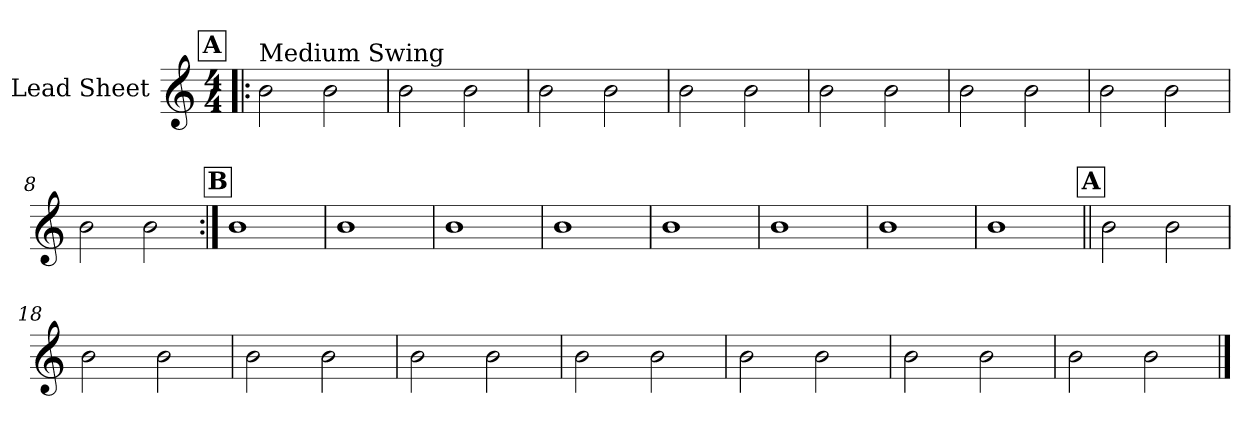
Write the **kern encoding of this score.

**kern
*part1
*staff1
*I"Lead Sheet
*clefG2
*k[]
*M4/4
!!LO:REH:place=s1:a:fs=14:t=A
=1!|:
!LO:TX:a:t=Medium Swing
2b\
2b\
=2
2b\
2b\
=3
2b\
2b\
=4
2b\
2b\
!!LO:LB:g=z
=5
2b\
2b\
=6
2b\
2b\
=7
2b\
2b\
=8
2b\
2b\
!!LO:LB:g=z
!!LO:REH:place=s1:a:fs=14:t=B
=9:|!
1b
=10
1b
=11
1b
=12
1b
!!LO:LB:g=z
=13
1b
=14
1b
=15
1b
=16
1b
!!LO:LB:g=z
!!LO:REH:place=s1:a:fs=14:t=A
=17||
2b\
2b\
=18
2b\
2b\
=19
2b\
2b\
=20
2b\
2b\
!!LO:LB:g=z
=21
2b\
2b\
=22
2b\
2b\
=23
2b\
2b\
=24
2b\
2b\
==
*-
